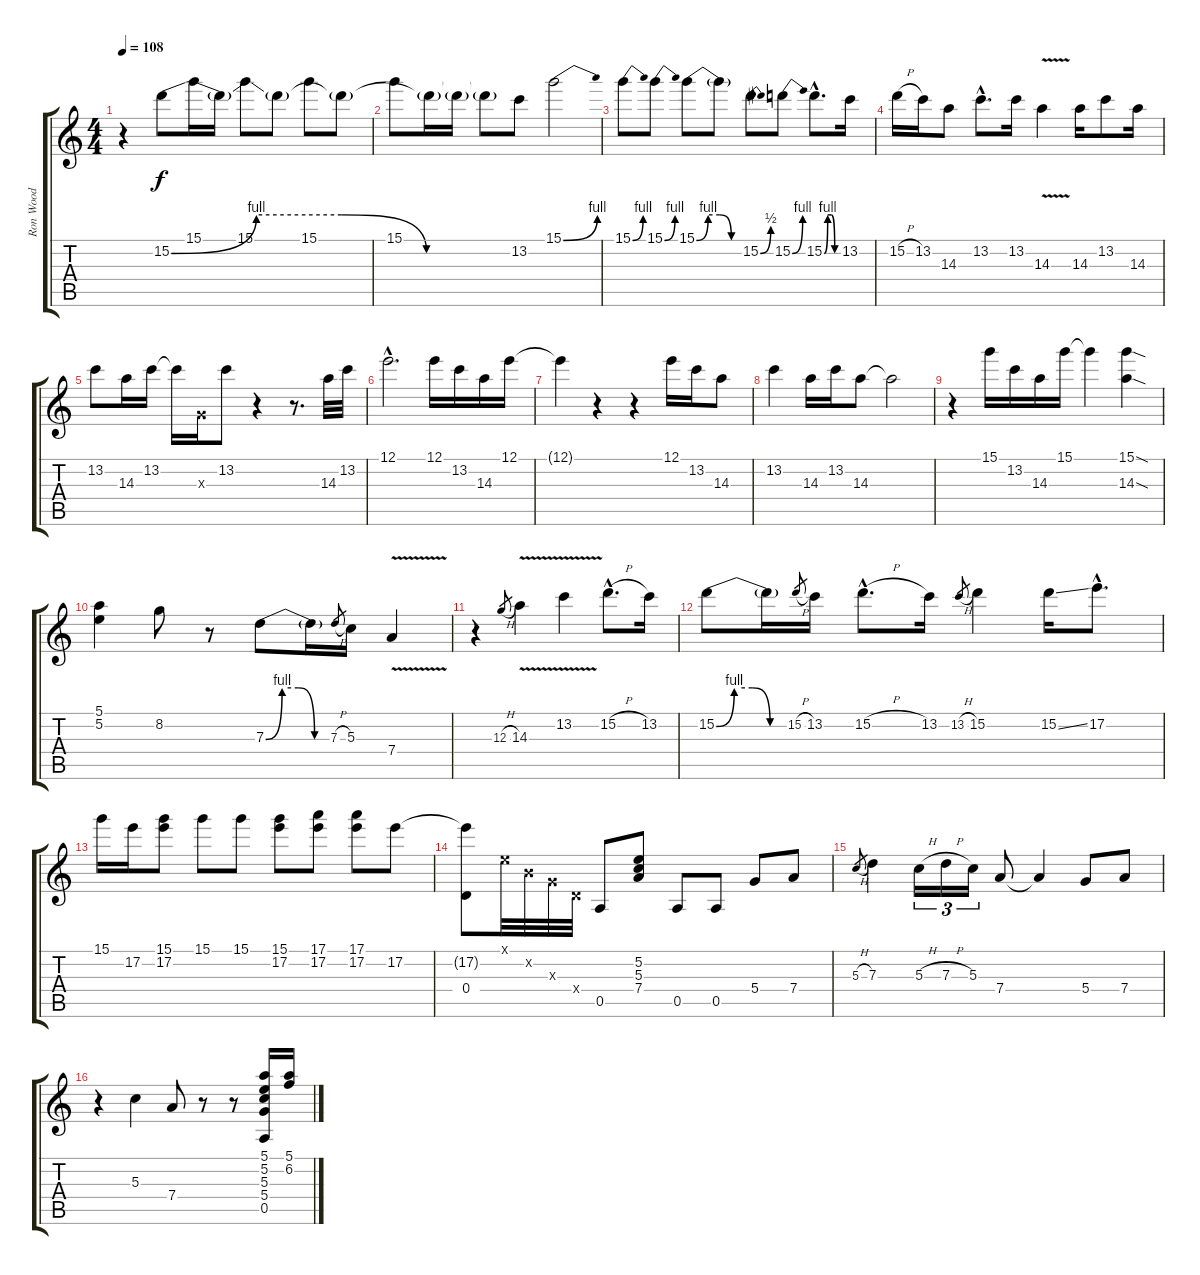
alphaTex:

\track ("Ron Wood" "Ron Wood") {instrument electricguitarclean}
\staff {score tabs}
\tuning (E4 B3 G3 D3 A2 E2) {hide}
\ts (4 4)
\tempo 108
\clef g2
\ks c
r.4{dy f} 15.2{be (custom 0 0 15 4 30 4 45 0 60 0)}.8 15.1.16 15.2{t}.16 15.1.8 15.2{t}.8 15.1.8 15.2{t}.8 |
15.1.8 15.2{t}.16 15.2{t}.16 15.2{t}.8 13.2.8 15.1{be (bend 0 0 60 4)}.2 |
15.1{be (bend 0 0 60 4)}.8 15.1{be (bend 0 0 60 4)}.8 15.1{be (custom 0 0 15 4 30 4 45 0 60 0)}.8 15.1{t}.8 15.2{be (bend 0 0 60 2)}.8 15.2{be (bend 0 0 60 4)}.8 15.2{be (custom 0 0 15 4 30 4 45 0 60 0) hac}.8{d} 13.2.16 |
15.2{h}.16 13.2.16 14.3.8 13.2{hac}.8{d} 13.2.16 14.3{v}.4 14.3.16 13.2.8 14.3.16 |
13.2.8 14.3.16 13.2.16 13.2{t}.16 0.3{x}.16 13.2.8 r.4 r.8{d} 14.3.32 13.2.32 |
12.1{hac}.2{d} 12.1.16 13.2.16 14.3.16 12.1.16 |
12.1{t}.4 r.4 r.4 12.1.16 13.2.16 14.3.8 |
13.2.4 14.3.16 13.2.16 14.3.8 14.3{t}.2 |
r.4 15.1.16 13.2.16 14.3.16 15.1.16 15.1{t}.4 (15.1{sod} 14.3{sod}).4 |
(5.1 5.2).4 8.2.8 r.8 7.3{be (custom 0 0 15 4 30 4 45 0 60 0)}.8 7.3{t}.16 7.3{h}.8{gr} 5.3.16 7.4{v}.4 |
r.4 12.3{h}.8{gr} 14.3{v}.4 13.2{v}.4 15.2{h hac}.8{d} 13.2.16 |
15.2{be (custom 0 0 15 4 30 4 45 0 60 0)}.8 15.2{t}.16 15.2{h}.8{gr} 13.2.16 15.2{h hac}.8{d} 13.2.16 13.2{h}.8{gr} 15.2.4 15.2{ss}.16 17.2{hac}.8{d} |
15.1.16 17.2.16 (15.1 17.2).8 15.1.8 15.1.8 (15.1 17.2).8 (17.1 17.2).8 (17.1 17.2).8 17.2.8 |
(17.2{t} 0.4).8 0.1{x}.32 0.2{x}.32 0.3{x}.32 0.4{x}.32 0.5.8 (5.2 5.3 7.4).8 0.5.8 0.5.8 5.4.8 7.4.8 |
5.3{h}.8{gr} 7.3.4 5.3{h}.16{tu (3 2)} 7.3{h}.16{tu (3 2)} 5.3.16{tu (3 2)} 7.4.8 7.4{t}.4 5.4.8 7.4.8 |
r.4 5.3.4 7.4.8 r.8 r.8 (5.1 5.2 5.3 5.4 0.5).16 (5.1 6.2).16
